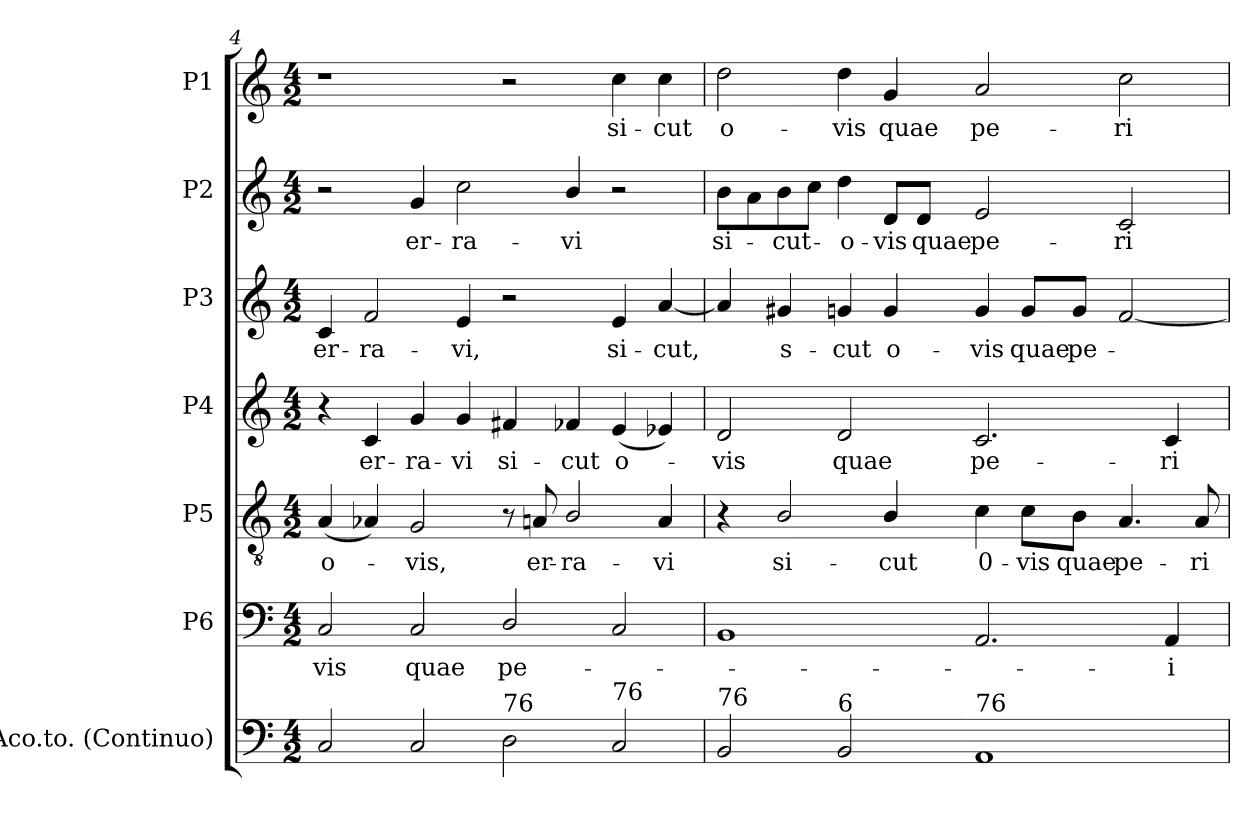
**kern	**kern	**text	**kern	**text	**kern	**text	**kern	**text	**kern	**text	**kern	**text
*part7	*part6	*part6	*part5	*part5	*part4	*part4	*part3	*part3	*part2	*part2	*part1	*part1
*staff7	*staff6	*staff6	*staff5	*staff5	*staff4	*staff4	*staff3	*staff3	*staff2	*staff2	*staff1	*staff1
*I"Aco.to. (Continuo)	*I"P6	*	*I"P5	*	*I"P4	*	*I"P3	*	*I"P2	*	*I"P1	*
*I'Cont.	*	*	*	*	*	*	*	*	*	*	*	*
!!LO:LB:g=z
*clefF4	*clefF4	*	*clefGv2	*	*clefG2	*	*clefG2	*	*clefG2	*	*clefG2	*
*	*	*	*ITrd7c12	*	*	*	*	*	*	*	*	*
*k[]	*k[]	*	*k[]	*	*k[]	*	*k[]	*	*k[]	*	*k[]	*
*C:	*C:	*	*C:	*	*C:	*	*C:	*	*C:	*	*C:	*
*M4/2	*M4/2	*	*M4/2	*	*M4/2	*	*M4/2	*	*M4/2	*	*M4/2	*
=4	=4	=4	=4	=4	=4	=4	=4	=4	=4	=4	=4	=4
!	!	!LO:LY:b:color=#000000	!	!	!	!	!	!	!	!	!	!
!	!	!	!	!LO:LY:b:color=#000000	!	!	!	!	!	!	!	!
!	!	!	!	!	!	!	!	!LO:LY:b:color=#000000	!	!	!	!
2Ci/	2Ci/	-vis	(4AAi/	o-	4r	.	4ci/	er-	2r	.	1r	.
!	!	!	!	!	!	!LO:LY:b:color=#000000	!	!	!	!	!	!
!	!	!	!	!	!	!	!	!LO:LY:b:color=#000000	!	!	!	!
.	.	.	4AA-Xi/)	.	4ci/	er-	2fi/	-ra-	.	.	.	.
!	!	!LO:LY:b:color=#000000	!	!	!	!	!	!	!	!	!	!
!	!	!	!	!LO:LY:b:color=#000000	!	!	!	!	!	!	!	!
!	!	!	!	!	!	!LO:LY:b:color=#000000	!	!	!	!	!	!
!	!	!	!	!	!	!	!	!	!	!LO:LY:b:color=#000000	!	!
2Ci/	2Ci/	quae	2GGi/	-vis,	4gi/	-ra-	.	.	4gi/	er-	.	.
!	!	!	!	!	!	!LO:LY:b:color=#000000	!	!	!	!	!	!
!	!	!	!	!	!	!	!	!LO:LY:b:color=#000000	!	!	!	!
!	!	!	!	!	!	!	!	!	!	!LO:LY:b:color=#000000	!	!
.	.	.	.	.	4gi/	-vi	4ei/	-vi,	2cci\	-ra-	.	.
!	!	!LO:LY:b:color=#000000	!	!	!	!	!	!	!	!	!	!
!LO:TX:a:t=76	!	!	!	!	!	!	!	!	!	!	!	!
!	!	!	!	!	!	!LO:LY:b:color=#000000	!	!	!	!	!	!
2Di\	2Di/	pe-	8r	.	4f#Xi/	si-	2r	.	.	.	2r	.
!	!	!	!	!LO:LY:b:color=#000000	!	!	!	!	!	!	!	!
.	.	.	8AAni/	er-	.	.	.	.	.	.	.	.
!	!	!	!	!LO:LY:b:color=#000000	!	!	!	!	!	!	!	!
!	!	!	!	!	!	!LO:LY:b:color=#000000	!	!	!	!	!	!
!	!	!	!	!	!	!	!	!	!	!LO:LY:b:color=#000000	!	!
.	.	.	2BBi/	-ra-	4f-Xi/	-cut	.	.	4bi/	-vi	.	.
!	!	!	!	!	!	!LO:LY:b:color=#000000	!	!	!	!	!	!
!	!	!	!	!	!	!	!	!LO:LY:b:color=#000000	!	!	!	!
!LO:TX:a:t=76	!	!	!	!	!	!	!	!	!	!	!	!
!	!	!	!	!	!	!	!	!	!	!	!	!LO:LY:b:color=#000000
2Ci/	2Ci/	.	.	.	(4ei/	o-	4ei/	si-	2r	.	4cci\	si-
!	!	!	!	!LO:LY:b:color=#000000	!	!	!	!	!	!	!	!
!	!	!	!	!	!	!	!	!LO:LY:b:color=#000000	!	!	!	!
!	!	!	!	!	!	!	!	!	!	!	!	!LO:LY:b:color=#000000
.	.	.	4AAi/	-vi	4e-Xi/)	.	[4ai/	-cut,	.	.	4cci\	-cut
=5	=5	=5	=5	=5	=5	=5	=5	=5	=5	=5	=5	=5
!	!	!	!	!	!	!LO:LY:b:color=#000000	!	!	!	!	!	!
!	!	!	!	!	!	!	!	!	!	!LO:LY:b:color=#000000	!	!
!LO:TX:a:t=76	!	!	!	!	!	!	!	!	!	!	!	!
!	!	!	!	!	!	!	!	!	!	!	!	!LO:LY:b:color=#000000
2BBi/	1BBi	.	4r	.	2di/	-vis	4ai/]	.	8bi\L	si-	2ddi\	o-
.	.	.	.	.	.	.	.	.	8ai\	.	.	.
!	!	!	!	!LO:LY:b:color=#000000	!	!	!	!	!	!	!	!
!	!	!	!	!	!	!	!	!LO:LY:b:color=#000000	!	!	!	!
!	!	!	!	!	!	!	!	!	!	!LO:LY:b:color=#000000	!	!
.	.	.	2BBi/	si-	.	.	4g#Xi/	s-	8bi\	-cut-	.	.
.	.	.	.	.	.	.	.	.	8cci\J	.	.	.
!	!	!	!	!	!	!LO:LY:b:color=#000000	!	!	!	!	!	!
!	!	!	!	!	!	!	!	!LO:LY:b:color=#000000	!	!	!	!
!	!	!	!	!	!	!	!	!	!	!LO:LY:b:color=#000000	!	!
!LO:TX:a:t=6	!	!	!	!	!	!	!	!	!	!	!	!
!	!	!	!	!	!	!	!	!	!	!	!	!LO:LY:b:color=#000000
2BBi/	.	.	.	.	2di/	quae	4gni/	-cut	4ddi\	-o-	4ddi\	-vis
!	!	!	!	!LO:LY:b:color=#000000	!	!	!	!	!	!	!	!
!	!	!	!	!	!	!	!	!LO:LY:b:color=#000000	!	!	!	!
!	!	!	!	!	!	!	!	!	!	!LO:LY:b:color=#000000	!	!
!	!	!	!	!	!	!	!	!	!	!	!	!LO:LY:b:color=#000000
.	.	.	4BBi/	-cut	.	.	4gi/	o-	8di/L	-vis	4gi/	quae
!	!	!	!	!	!	!	!	!	!	!LO:LY:b:color=#000000	!	!
.	.	.	.	.	.	.	.	.	8di/J	quae	.	.
!	!	!	!	!LO:LY:b:color=#000000	!	!	!	!	!	!	!	!
!	!	!	!	!	!	!LO:LY:b:color=#000000	!	!	!	!	!	!
!	!	!	!	!	!	!	!	!LO:LY:b:color=#000000	!	!	!	!
!	!	!	!	!	!	!	!	!	!	!LO:LY:b:color=#000000	!	!
!LO:TX:a:t=76	!	!	!	!	!	!	!	!	!	!	!	!
!	!	!	!	!	!	!	!	!	!	!	!	!LO:LY:b:color=#000000
1AAi	2.AAi/	.	4Ci\	0-	2.ci/	pe-	4gi/	-vis	2ei/	pe-	2ai/	pe-
!	!	!	!	!LO:LY:b:color=#000000	!	!	!	!	!	!	!	!
!	!	!	!	!	!	!	!	!LO:LY:b:color=#000000	!	!	!	!
.	.	.	8Ci\L	-vis	.	.	8gi/L	quae	.	.	.	.
!	!	!	!	!LO:LY:b:color=#000000	!	!	!	!	!	!	!	!
!	!	!	!	!	!	!	!	!LO:LY:b:color=#000000	!	!	!	!
.	.	.	8BBi\J	quae	.	.	8gi/J	pe-	.	.	.	.
!	!	!	!	!LO:LY:b:color=#000000	!	!	!	!	!	!	!	!
!	!	!	!	!	!	!	!	!	!	!LO:LY:b:color=#000000	!	!
!	!	!	!	!	!	!	!	!	!	!	!	!LO:LY:b:color=#000000
.	.	.	4.AAi/	pe-	.	.	[2fi/	.	2ci/	-ri-	2cci\	-ri-
!	!	!LO:LY:b:color=#000000	!	!	!	!	!	!	!	!	!	!
!	!	!	!	!	!	!LO:LY:b:color=#000000	!	!	!	!	!	!
.	4AAi/	-i-	.	.	4ci/	-ri-	.	.	.	.	.	.
!	!	!	!	!LO:LY:b:color=#000000	!	!	!	!	!	!	!	!
.	.	.	8AAi/	-ri-	.	.	.	.	.	.	.	.
=	=	=	=	=	=	=	=	=	=	=	=	=
*-	*-	*-	*-	*-	*-	*-	*-	*-	*-	*-	*-	*-
